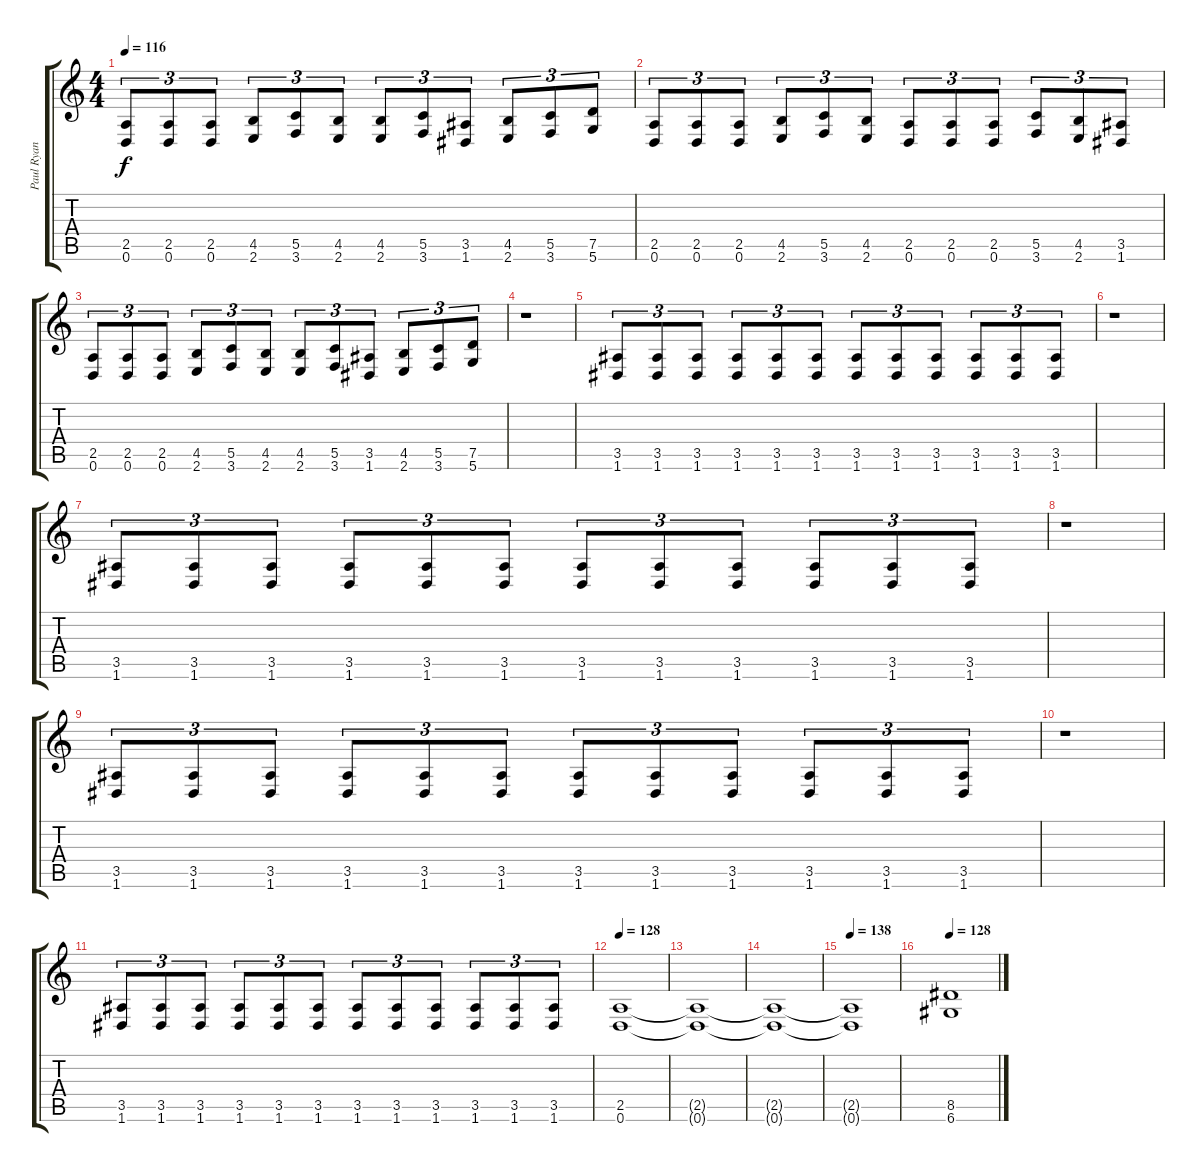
\track ("Paul Ryan" "Paul Ryan") {instrument distortionguitar}
\staff {score tabs}
\tuning (D4 A3 F3 C3 G2 D2) {hide}
\ts (4 4)
\tempo 116
\clef g2
\ks c
(2.5 0.6).8{tu (3 2) dy f} (2.5 0.6).8{tu (3 2)} (2.5 0.6).8{tu (3 2)} (4.5 2.6).8{tu (3 2)} (5.5 3.6).8{tu (3 2)} (4.5 2.6).8{tu (3 2)} (4.5 2.6).8{tu (3 2)} (5.5 3.6).8{tu (3 2)} (3.5 1.6).8{tu (3 2)} (4.5 2.6).8{tu (3 2)} (5.5 3.6).8{tu (3 2)} (7.5 5.6).8{tu (3 2)} |
(2.5 0.6).8{tu (3 2)} (2.5 0.6).8{tu (3 2)} (2.5 0.6).8{tu (3 2)} (4.5 2.6).8{tu (3 2)} (5.5 3.6).8{tu (3 2)} (4.5 2.6).8{tu (3 2)} (2.5 0.6).8{tu (3 2)} (2.5 0.6).8{tu (3 2)} (2.5 0.6).8{tu (3 2)} (5.5 3.6).8{tu (3 2)} (4.5 2.6).8{tu (3 2)} (3.5 1.6).8{tu (3 2)} |
(2.5 0.6).8{tu (3 2)} (2.5 0.6).8{tu (3 2)} (2.5 0.6).8{tu (3 2)} (4.5 2.6).8{tu (3 2)} (5.5 3.6).8{tu (3 2)} (4.5 2.6).8{tu (3 2)} (4.5 2.6).8{tu (3 2)} (5.5 3.6).8{tu (3 2)} (3.5 1.6).8{tu (3 2)} (4.5 2.6).8{tu (3 2)} (5.5 3.6).8{tu (3 2)} (7.5 5.6).8{tu (3 2)} |
r.1 |
(3.5 1.6).8{tu (3 2)} (3.5 1.6).8{tu (3 2)} (3.5 1.6).8{tu (3 2)} (3.5 1.6).8{tu (3 2)} (3.5 1.6).8{tu (3 2)} (3.5 1.6).8{tu (3 2)} (3.5 1.6).8{tu (3 2)} (3.5 1.6).8{tu (3 2)} (3.5 1.6).8{tu (3 2)} (3.5 1.6).8{tu (3 2)} (3.5 1.6).8{tu (3 2)} (3.5 1.6).8{tu (3 2)} |
r.1 |
(3.5 1.6).8{tu (3 2)} (3.5 1.6).8{tu (3 2)} (3.5 1.6).8{tu (3 2)} (3.5 1.6).8{tu (3 2)} (3.5 1.6).8{tu (3 2)} (3.5 1.6).8{tu (3 2)} (3.5 1.6).8{tu (3 2)} (3.5 1.6).8{tu (3 2)} (3.5 1.6).8{tu (3 2)} (3.5 1.6).8{tu (3 2)} (3.5 1.6).8{tu (3 2)} (3.5 1.6).8{tu (3 2)} |
r.1 |
(3.5 1.6).8{tu (3 2)} (3.5 1.6).8{tu (3 2)} (3.5 1.6).8{tu (3 2)} (3.5 1.6).8{tu (3 2)} (3.5 1.6).8{tu (3 2)} (3.5 1.6).8{tu (3 2)} (3.5 1.6).8{tu (3 2)} (3.5 1.6).8{tu (3 2)} (3.5 1.6).8{tu (3 2)} (3.5 1.6).8{tu (3 2)} (3.5 1.6).8{tu (3 2)} (3.5 1.6).8{tu (3 2)} |
r.1 |
(3.5 1.6).8{tu (3 2)} (3.5 1.6).8{tu (3 2)} (3.5 1.6).8{tu (3 2)} (3.5 1.6).8{tu (3 2)} (3.5 1.6).8{tu (3 2)} (3.5 1.6).8{tu (3 2)} (3.5 1.6).8{tu (3 2)} (3.5 1.6).8{tu (3 2)} (3.5 1.6).8{tu (3 2)} (3.5 1.6).8{tu (3 2)} (3.5 1.6).8{tu (3 2)} (3.5 1.6).8{tu (3 2)} |
\tempo 128
(2.5 0.6).1 |
(2.5{t} 0.6{t}).1 |
(2.5{t} 0.6{t}).1 |
\tempo 138
(2.5{t} 0.6{t}).1 |
\tempo 128
(8.5 6.6).1
